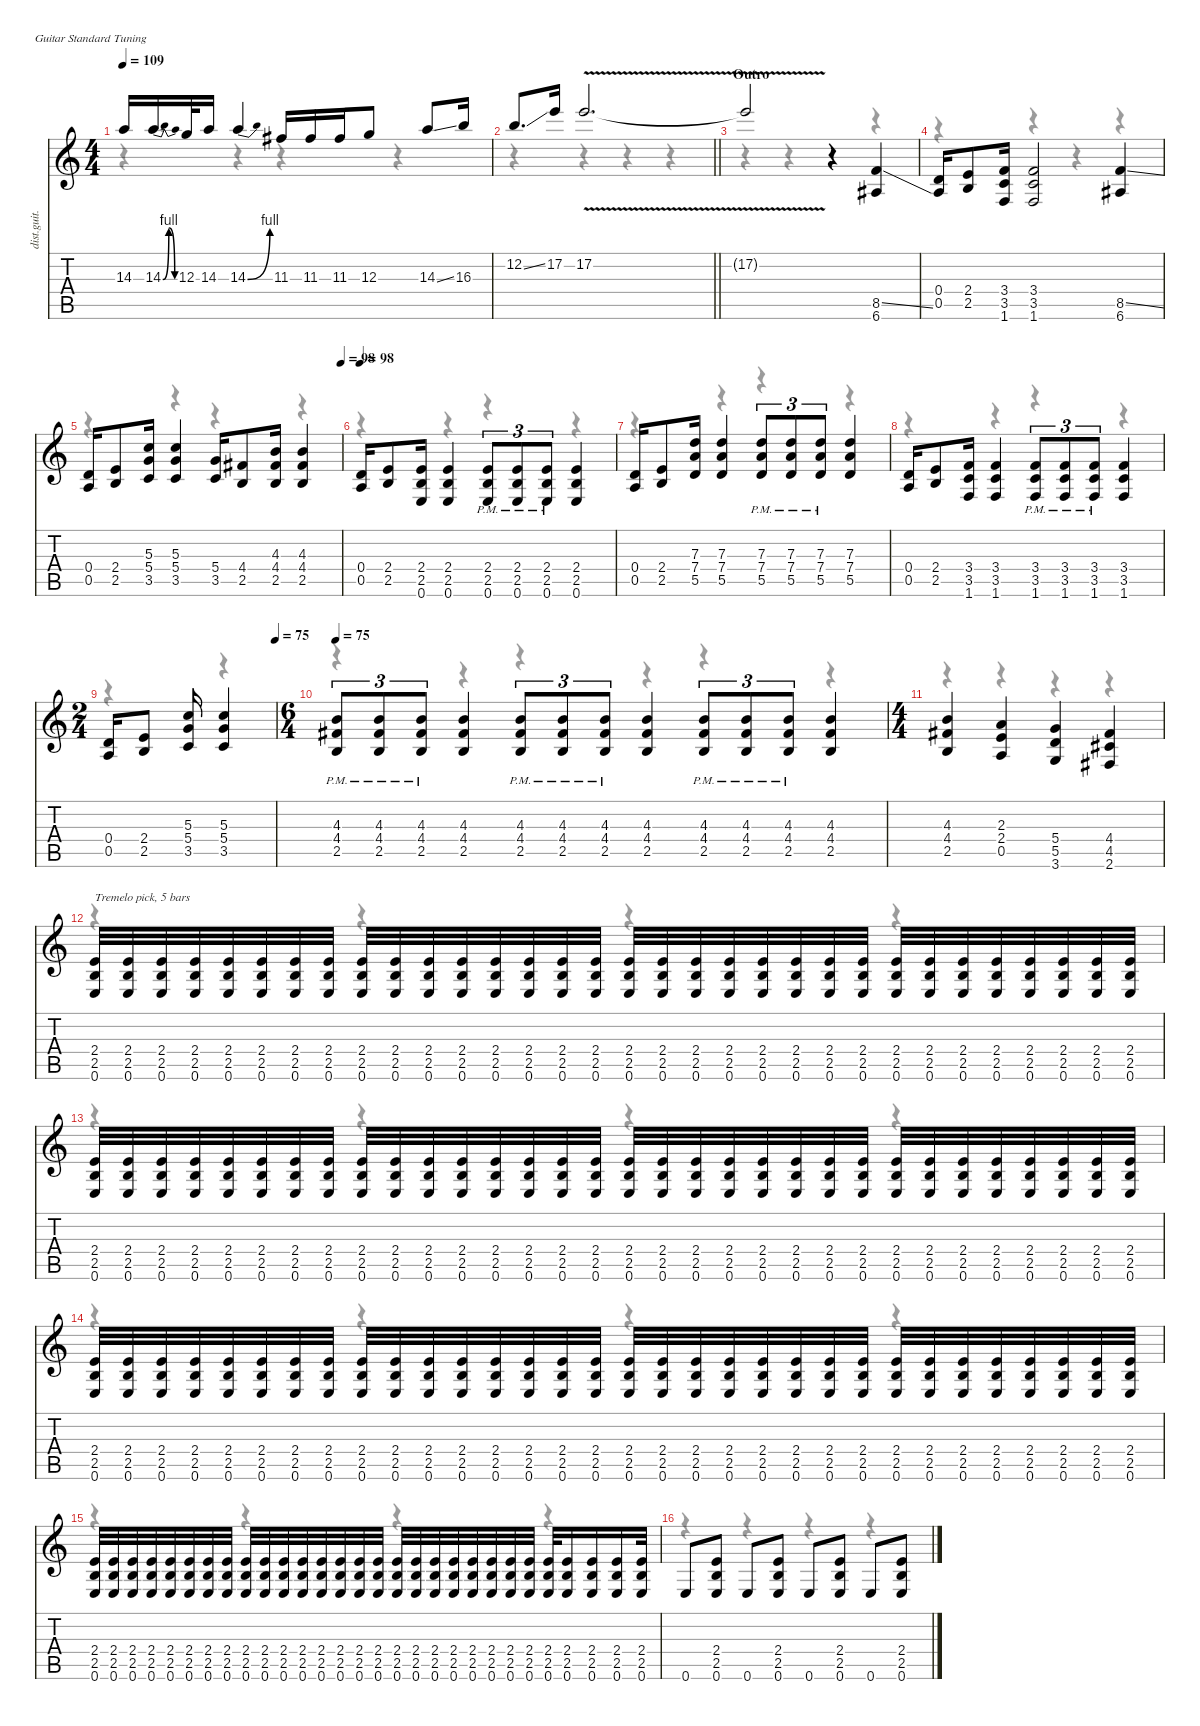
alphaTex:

\defaultSystemsLayout 4
\hideDynamics
\bracketExtendMode nobrackets
\otherSystemsTrackNameOrientation horizontal
\track ("Kirk Hammett" "dist.guit.") {instrument distortionguitar}
\staff {score tabs}
\tuning (E4 B3 G3 D3 A2 E2)
\voice
\ts (4 4)
\tempo 109
\clef g2
\ks c
14.3.16{dy f beam Up} 14.3{be (bendrelease 0 0 15 4 30 4 45 0)}.16{d beam Up} 12.3.32{beam Up} 14.3.16{beam Up} 14.3{be (bend 0 0 15 4)}.4{beam Up} 11.3{acc #}.16{beam Up} 11.3{acc #}.16{beam Up} 11.3{acc #}.16{beam Up} 12.3.8{beam Up} 14.3{ss}.8{beam Up} 16.3.16{beam Up} |
\barLineRight lightlight
12.2{ss}.8{d beam Up} 17.2.16{beam Up} 17.2{v}.2{d beam Up} |
\section ("" "Outro")
17.2{v t}.2{beam Up} r.4{beam Up} (8.5{ss} 6.6{acc #}).4{beam Up} |
(0.4 0.5).16{beam Up} (2.4 2.5).8{beam Up} (3.4 3.5 1.6).16{beam Up} (3.4 3.5 1.6).2{beam Up} (8.5{ss} 6.6{acc #}).4{beam Up} |
\tempo (98 1)
(0.4 0.5).16{beam Up} (2.4 2.5).8{beam Up} (5.3 5.4 3.5).16{beam Up} (5.3 5.4 3.5).4{beam Up} (5.4 3.5).16{beam Up} (4.4{acc #} 2.5).8{beam Up} (4.3 4.4{acc #} 2.5).16{beam Up} (4.3 4.4{acc #} 2.5).4{beam Up} |
\tempo 98
(0.4 0.5).16{beam Up} (2.4 2.5).8{beam Up} (2.4 2.5 0.6).16{beam Up} (2.4 2.5 0.6).4{beam Up} (2.4{pm} 2.5{pm} 0.6{pm}).8{tu (3 2) beam Up} (2.4{pm} 2.5{pm} 0.6{pm}).8{tu (3 2) beam Up} (2.4{pm} 2.5{pm} 0.6{pm}).8{tu (3 2) beam Up} (2.4 2.5 0.6).4{beam Up} |
(0.4 0.5).16{beam Up} (2.4 2.5).8{beam Up} (7.3 7.4 5.5).16{beam Up} (7.3 7.4 5.5).4{beam Up} (7.3{pm} 7.4{pm} 5.5{pm}).8{tu (3 2) beam Up} (7.3{pm} 7.4{pm} 5.5{pm}).8{tu (3 2) beam Up} (7.3{pm} 7.4{pm} 5.5{pm}).8{tu (3 2) beam Up} (7.3 7.4 5.5).4{beam Up} |
(0.4 0.5).16{beam Up} (2.4 2.5).8{beam Up} (3.4 3.5 1.6).16{beam Up} (3.4 3.5 1.6).4{beam Up} (3.4{pm} 3.5{pm} 1.6{pm}).8{tu (3 2) beam Up} (3.4{pm} 3.5{pm} 1.6{pm}).8{tu (3 2) beam Up} (3.4{pm} 3.5{pm} 1.6{pm}).8{tu (3 2) beam Up} (3.4 3.5 1.6).4{beam Up} |
\ts (2 4)
\beaming (8 1 1 1 1)
\tempo (75 1)
(0.4 0.5).16{beam Up} (2.4 2.5).8{beam Up} (5.3 5.4 3.5).16{beam Up} (5.3 5.4 3.5).4{beam Up} |
\ts (6 4)
\beaming (8 3 3 3 3)
\tempo 75
(4.3{pm} 4.4{pm acc #} 2.5{pm}).8{tu (3 2) beam Up} (4.3{pm} 4.4{pm acc #} 2.5{pm}).8{tu (3 2) beam Up} (4.3{pm} 4.4{pm acc #} 2.5{pm}).8{tu (3 2) beam Up} (4.3 4.4{acc #} 2.5).4{beam Up} (4.3{pm} 4.4{pm acc #} 2.5{pm}).8{tu (3 2) beam Up} (4.3{pm} 4.4{pm acc #} 2.5{pm}).8{tu (3 2) beam Up} (4.3{pm} 4.4{pm acc #} 2.5{pm}).8{tu (3 2) beam Up} (4.3 4.4{acc #} 2.5).4{beam Up} (4.3{pm} 4.4{pm acc #} 2.5{pm}).8{tu (3 2) beam Up} (4.3{pm} 4.4{pm acc #} 2.5{pm}).8{tu (3 2) beam Up} (4.3{pm} 4.4{pm acc #} 2.5{pm}).8{tu (3 2) beam Up} (4.3 4.4{acc #} 2.5).4{beam Up} |
\ts (4 4)
\beaming (8 2 2 2 2)
(4.3 4.4{acc #} 2.5).4{beam Up} (2.3 2.4 0.5).4{beam Up} (5.4 5.5 3.6).4{beam Up} (4.4{acc #} 4.5{acc #} 2.6{acc #}).4{beam Up} |
(2.4 2.5 0.6).32{txt "Tremelo pick, 5 bars" beam Up} (2.4 2.5 0.6).32{dy p beam Up} (2.4 2.5 0.6).32{beam Up} (2.4 2.5 0.6).32{beam Up} (2.4 2.5 0.6).32{beam Up} (2.4 2.5 0.6).32{beam Up} (2.4 2.5 0.6).32{beam Up} (2.4 2.5 0.6).32{beam Up} (2.4 2.5 0.6).32{beam Up} (2.4 2.5 0.6).32{beam Up} (2.4 2.5 0.6).32{beam Up} (2.4 2.5 0.6).32{beam Up} (2.4 2.5 0.6).32{beam Up} (2.4 2.5 0.6).32{beam Up} (2.4 2.5 0.6).32{beam Up} (2.4 2.5 0.6).32{beam Up} (2.4 2.5 0.6).32{beam Up} (2.4 2.5 0.6).32{beam Up} (2.4 2.5 0.6).32{beam Up} (2.4 2.5 0.6).32{beam Up} (2.4 2.5 0.6).32{beam Up} (2.4 2.5 0.6).32{beam Up} (2.4 2.5 0.6).32{beam Up} (2.4 2.5 0.6).32{beam Up} (2.4 2.5 0.6).32{beam Up} (2.4 2.5 0.6).32{beam Up} (2.4 2.5 0.6).32{beam Up} (2.4 2.5 0.6).32{beam Up} (2.4 2.5 0.6).32{beam Up} (2.4 2.5 0.6).32{beam Up} (2.4 2.5 0.6).32{beam Up} (2.4 2.5 0.6).32{beam Up} |
(2.4 2.5 0.6).32{dy f beam Up} (2.4 2.5 0.6).32{dy p beam Up} (2.4 2.5 0.6).32{beam Up} (2.4 2.5 0.6).32{beam Up} (2.4 2.5 0.6).32{beam Up} (2.4 2.5 0.6).32{beam Up} (2.4 2.5 0.6).32{beam Up} (2.4 2.5 0.6).32{beam Up} (2.4 2.5 0.6).32{beam Up} (2.4 2.5 0.6).32{beam Up} (2.4 2.5 0.6).32{beam Up} (2.4 2.5 0.6).32{beam Up} (2.4 2.5 0.6).32{beam Up} (2.4 2.5 0.6).32{beam Up} (2.4 2.5 0.6).32{beam Up} (2.4 2.5 0.6).32{beam Up} (2.4 2.5 0.6).32{beam Up} (2.4 2.5 0.6).32{beam Up} (2.4 2.5 0.6).32{beam Up} (2.4 2.5 0.6).32{beam Up} (2.4 2.5 0.6).32{beam Up} (2.4 2.5 0.6).32{beam Up} (2.4 2.5 0.6).32{beam Up} (2.4 2.5 0.6).32{beam Up} (2.4 2.5 0.6).32{beam Up} (2.4 2.5 0.6).32{beam Up} (2.4 2.5 0.6).32{beam Up} (2.4 2.5 0.6).32{beam Up} (2.4 2.5 0.6).32{beam Up} (2.4 2.5 0.6).32{beam Up} (2.4 2.5 0.6).32{beam Up} (2.4 2.5 0.6).32{beam Up} |
(2.4 2.5 0.6).32{dy f beam Up} (2.4 2.5 0.6).32{dy p beam Up} (2.4 2.5 0.6).32{beam Up} (2.4 2.5 0.6).32{beam Up} (2.4 2.5 0.6).32{beam Up} (2.4 2.5 0.6).32{beam Up} (2.4 2.5 0.6).32{beam Up} (2.4 2.5 0.6).32{beam Up} (2.4 2.5 0.6).32{beam Up} (2.4 2.5 0.6).32{beam Up} (2.4 2.5 0.6).32{beam Up} (2.4 2.5 0.6).32{beam Up} (2.4 2.5 0.6).32{beam Up} (2.4 2.5 0.6).32{beam Up} (2.4 2.5 0.6).32{beam Up} (2.4 2.5 0.6).32{beam Up} (2.4 2.5 0.6).32{beam Up} (2.4 2.5 0.6).32{beam Up} (2.4 2.5 0.6).32{beam Up} (2.4 2.5 0.6).32{beam Up} (2.4 2.5 0.6).32{beam Up} (2.4 2.5 0.6).32{beam Up} (2.4 2.5 0.6).32{beam Up} (2.4 2.5 0.6).32{beam Up} (2.4 2.5 0.6).32{beam Up} (2.4 2.5 0.6).32{beam Up} (2.4 2.5 0.6).32{beam Up} (2.4 2.5 0.6).32{beam Up} (2.4 2.5 0.6).32{beam Up} (2.4 2.5 0.6).32{beam Up} (2.4 2.5 0.6).32{beam Up} (2.4 2.5 0.6).32{beam Up} |
(2.4 2.5 0.6).32{dy f beam Up} (2.4 2.5 0.6).32{dy p beam Up} (2.4 2.5 0.6).32{beam Up} (2.4 2.5 0.6).32{beam Up} (2.4 2.5 0.6).32{beam Up} (2.4 2.5 0.6).32{beam Up} (2.4 2.5 0.6).32{beam Up} (2.4 2.5 0.6).32{beam Up} (2.4 2.5 0.6).32{beam Up} (2.4 2.5 0.6).32{beam Up} (2.4 2.5 0.6).32{beam Up} (2.4 2.5 0.6).32{beam Up} (2.4 2.5 0.6).32{beam Up} (2.4 2.5 0.6).32{beam Up} (2.4 2.5 0.6).32{beam Up} (2.4 2.5 0.6).32{beam Up} (2.4 2.5 0.6).32{beam Up} (2.4 2.5 0.6).32{beam Up} (2.4 2.5 0.6).32{beam Up} (2.4 2.5 0.6).32{beam Up} (2.4 2.5 0.6).32{beam Up} (2.4 2.5 0.6).32{beam Up} (2.4 2.5 0.6).32{beam Up} (2.4 2.5 0.6).32{beam Up} (2.4 2.5 0.6).32{beam Up} (2.4 2.5 0.6).16{beam Up} (2.4 2.5 0.6).16{beam Up} (2.4 2.5 0.6).16{beam Up} (2.4 2.5 0.6).32{beam Up} |
0.6.8{dy fff beam Up} (2.4 2.5 0.6).8{beam Up} 0.6.8{beam Up} (2.4 2.5 0.6).8{beam Up} 0.6.8{beam Up} (2.4 2.5 0.6).8{beam Up} 0.6.8{beam Up} (2.4 2.5 0.6).8{beam Up}
\voice
\clef g2
\ottava regular
\simile none
\ks c
r.4{dy mf beam Down} r.4{beam Down} r.4{beam Down} r.4{beam Down} |
\barLineRight lightlight
r.4{beam Down} r.4{beam Down} r.4{beam Down} r.4{beam Down} |
r.4{beam Down} r.4{beam Down} r.4{beam Down} r.4{beam Down} |
r.4{beam Down} r.4{beam Down} r.4{beam Down} r.4{beam Down} |
r.4{beam Down} r.4{beam Down} r.4{beam Down} r.4{beam Down} |
r.4{beam Down} r.4{beam Down} r.4{beam Down} r.4{beam Down} |
r.4{beam Down} r.4{beam Down} r.4{beam Down} r.4{beam Down} |
r.4{beam Down} r.4{beam Down} r.4{beam Down} r.4{beam Down} |
r.4{beam Down} r.4{beam Down} |
r.4{beam Down} r.4{beam Down} r.4{beam Down} r.4{beam Down} r.4{beam Down} r.4{beam Down} |
r.4{beam Down} r.4{beam Down} r.4{beam Down} r.4{beam Down} |
r.4{beam Down} r.4{beam Down} r.4{beam Down} r.4{beam Down} |
r.4{beam Down} r.4{beam Down} r.4{beam Down} r.4{beam Down} |
r.4{beam Down} r.4{beam Down} r.4{beam Down} r.4{beam Down} |
r.4{beam Down} r.4{beam Down} r.4{beam Down} r.4{beam Down} |
r.4{beam Down} r.4{beam Down} r.4{beam Down} r.4{beam Down}
